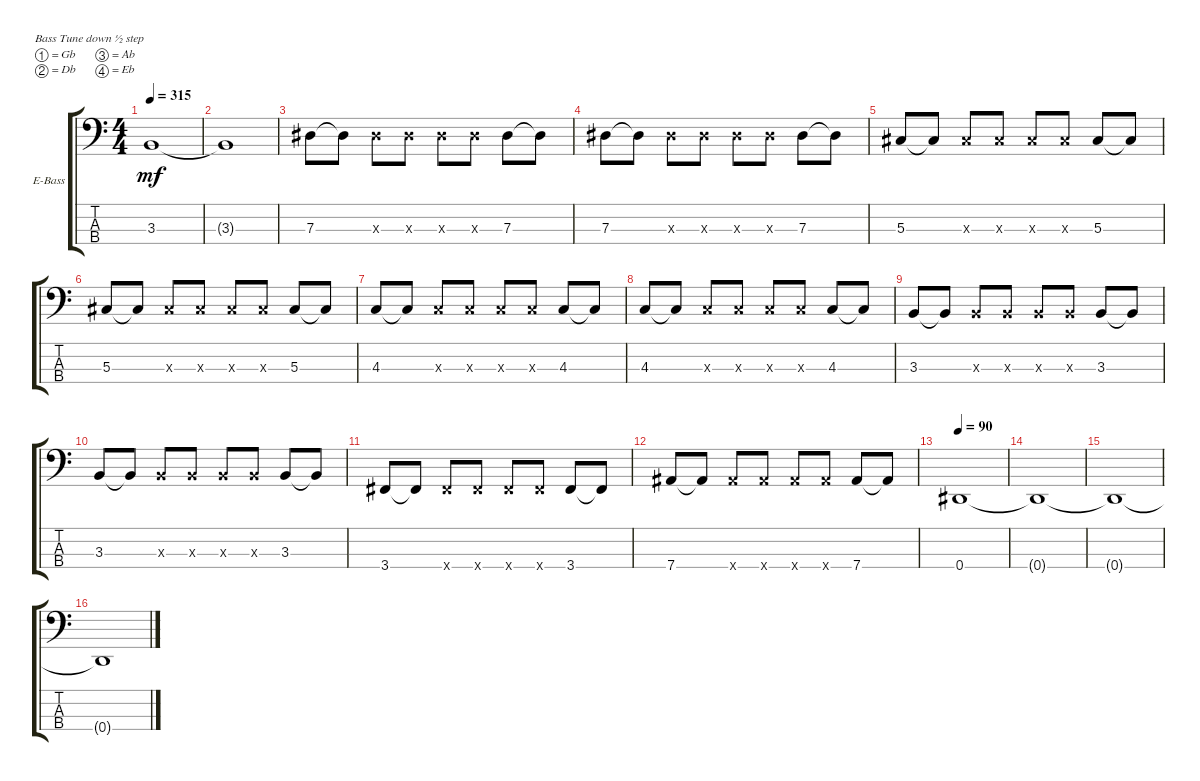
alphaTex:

\bracketExtendMode groupsimilarinstruments
\firstSystemTrackNameOrientation horizontal
\otherSystemsTrackNameOrientation horizontal
\track ("Electric Bass" "E-Bass") {instrument electricbassfinger}
\staff {score tabs}
\tuning (Gb2 Db2 Ab1 Eb1)
\ts (4 4)
\tempo 315
\clef f4
\ks c
3.3.1{dy mf} |
3.3{t}.1 |
7.3.8 7.3{t}.8 7.3{x}.8 7.3{x}.8 7.3{x}.8 7.3{x}.8 7.3.8 7.3{t}.8 |
7.3.8 7.3{t}.8 7.3{x}.8 7.3{x}.8 7.3{x}.8 7.3{x}.8 7.3.8 7.3{t}.8 |
5.3.8 5.3{t}.8 5.3{x}.8 5.3{x}.8 5.3{x}.8 5.3{x}.8 5.3.8 5.3{t}.8 |
5.3.8 5.3{t}.8 5.3{x}.8 5.3{x}.8 5.3{x}.8 5.3{x}.8 5.3.8 5.3{t}.8 |
4.3.8 4.3{t}.8 4.3{x}.8 4.3{x}.8 4.3{x}.8 4.3{x}.8 4.3.8 4.3{t}.8 |
4.3.8 4.3{t}.8 4.3{x}.8 4.3{x}.8 4.3{x}.8 4.3{x}.8 4.3.8 4.3{t}.8 |
3.3.8 3.3{t}.8 3.3{x}.8 3.3{x}.8 3.3{x}.8 3.3{x}.8 3.3.8 3.3{t}.8 |
3.3.8 3.3{t}.8 3.3{x}.8 3.3{x}.8 3.3{x}.8 3.3{x}.8 3.3.8 3.3{t}.8 |
3.4.8 3.4{t}.8 3.4{x}.8 3.4{x}.8 3.4{x}.8 3.4{x}.8 3.4.8 3.4{t}.8 |
7.4.8 7.4{t}.8 7.4{x}.8 7.4{x}.8 7.4{x}.8 7.4{x}.8 7.4.8 7.4{t}.8 |
\tempo 90
0.4.1 |
0.4{t}.1 |
0.4{t}.1 |
0.4{t}.1
